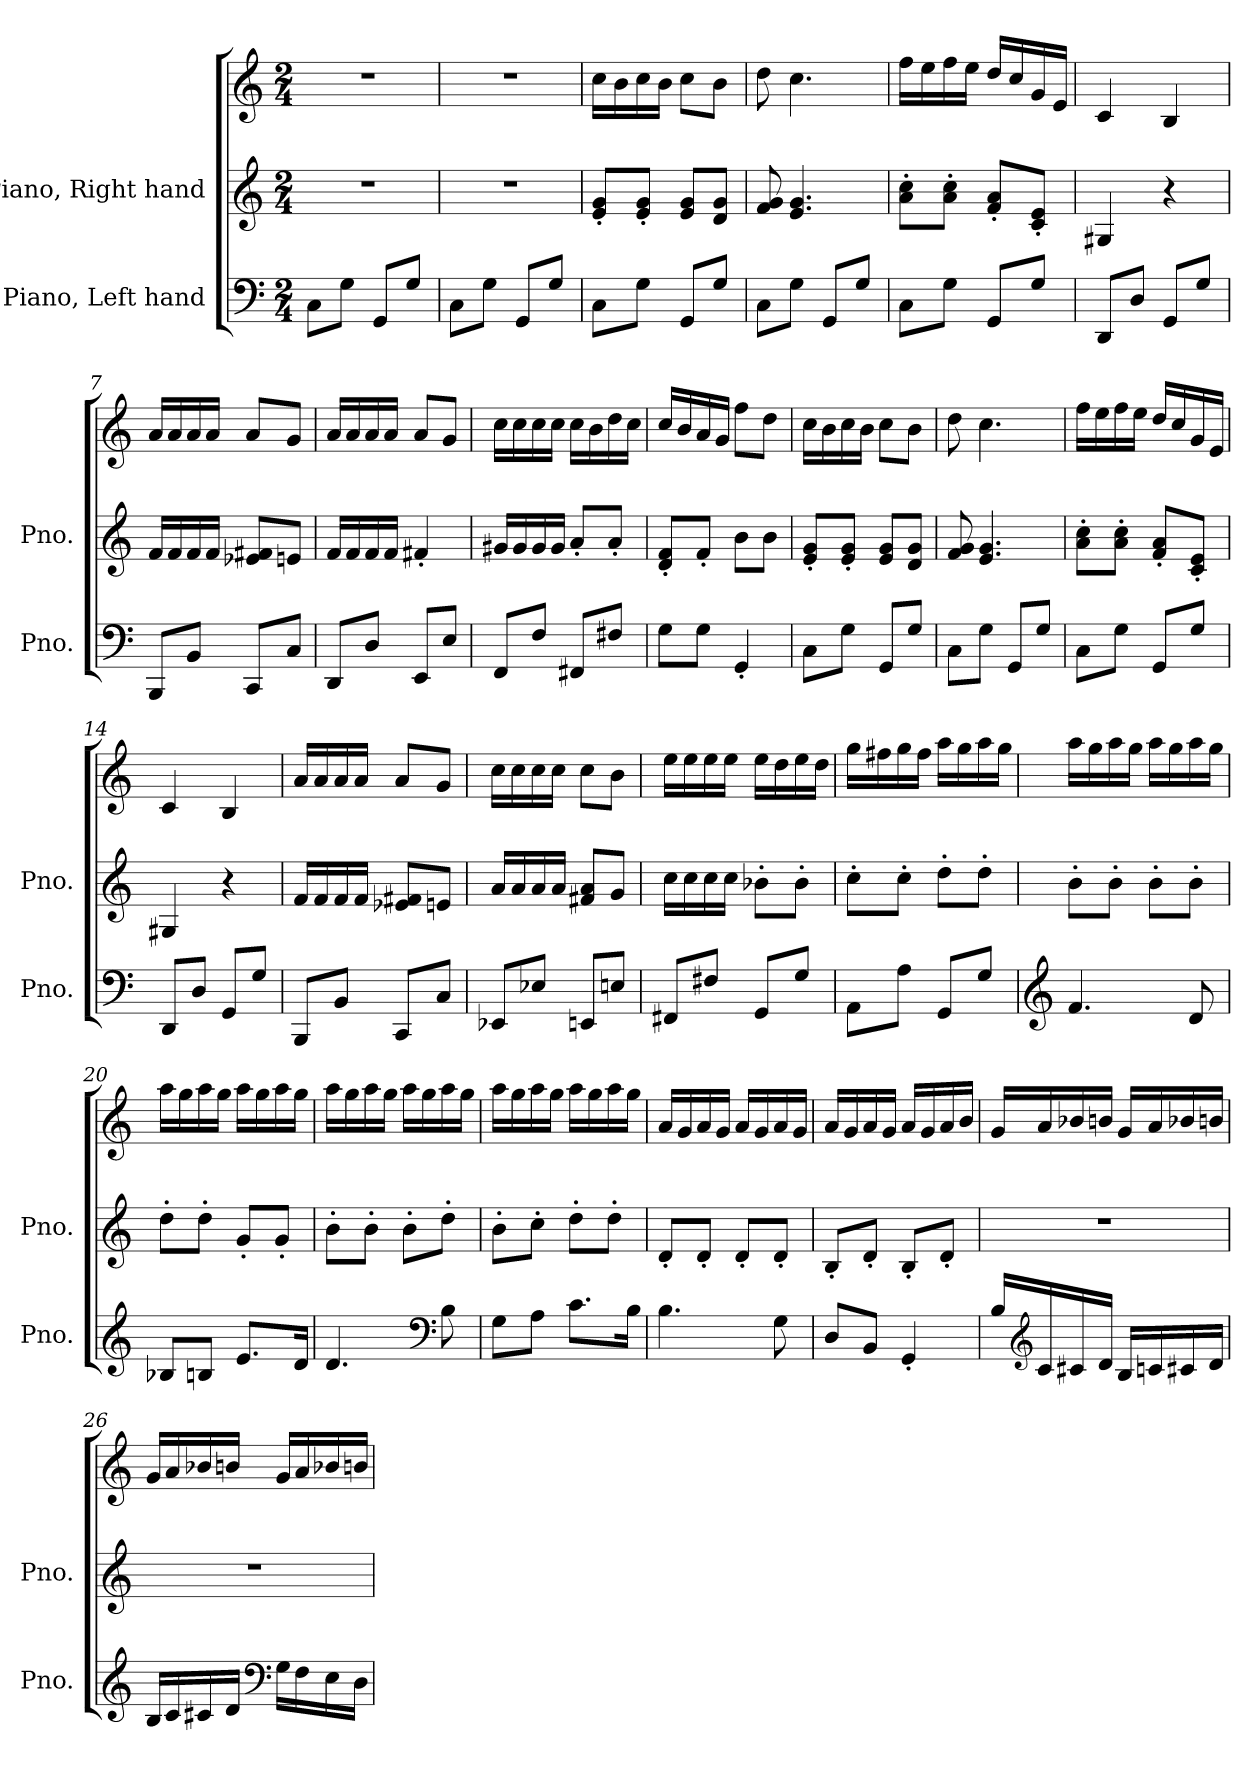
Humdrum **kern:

**kern	**kern	**kern
*part2	*part1	*part1
*staff3	*staff2	*staff1
*I"Piano, Left hand	*I"Piano, Right hand	*
*I'Pno.	*I'Pno.	*
*clefF4	*clefG2	*clefG2
*k[]	*k[]	*k[]
*M2/4	*M2/4	*M2/4
*MM120	*MM120	*MM120
=1	=1	=1
8C\L	2r	2r
8G\J	.	.
8GG/L	.	.
8G/J	.	.
=2	=2	=2
8C\L	2r	2r
8G\J	.	.
8GG/L	.	.
8G/J	.	.
=3	=3	=3
8C\L	8e/' 8g/'L	16cc\LL
.	.	16b\
8G\J	8e/' 8g/'J	16cc\
.	.	16b\JJ
8GG/L	8e/ 8g/L	8cc\L
8G/J	8d/ 8g/J	8b\J
=4	=4	=4
8C\L	8f/ 8g/	8dd\
8G\J	4.e/ 4.g/	4.cc\
8GG/L	.	.
8G/J	.	.
!!LO:LB:g=z
=5	=5	=5
8C\L	8a\' 8cc\'L	16ff\LL
.	.	16ee\
8G\J	8a\' 8cc\'J	16ff\
.	.	16ee\JJ
8GG/L	8f/' 8a/'L	16dd/LL
.	.	16cc/
8G/J	8c/' 8e/'J	16g/
.	.	16e/JJ
=6	=6	=6
8DD/L	4G#X/	4c/
8D/J	.	.
8GG/L	4r	4B/
8G/J	.	.
=7	=7	=7
8BBB/L	16f/LL	16a/LL
.	16f/	16a/
8BB/J	16f/	16a/
.	16f/JJ	16a/JJ
8CC/L	8e-X/ 8f#X/L	8a/L
8C/J	8en/J	8g/J
=8	=8	=8
8DD/L	16f/LL	16a/LL
.	16f/	16a/
8D/J	16f/	16a/
.	16f/JJ	16a/JJ
8EE/L	4f#X'/	8a/L
8E/J	.	8g/J
=9	=9	=9
8FF/L	16g#X/LL	16cc\LL
.	16g#/	16cc\
8F/J	16g#/	16cc\
.	16g#/JJ	16cc\JJ
8FF#X/L	8a'/L	16cc\LL
.	.	16b\
8F#X/J	8a'/J	16dd\
.	.	16cc\JJ
!!LO:LB:g=z
=10	=10	=10
8G\L	8d/' 8f/'L	16cc/LL
.	.	16b/
8G\J	8f'/J	16a/
.	.	16g/JJ
4GG'/	8b\L	8ff\L
.	8b\J	8dd\J
=11	=11	=11
8C\L	8e/' 8g/'L	16cc\LL
.	.	16b\
8G\J	8e/' 8g/'J	16cc\
.	.	16b\JJ
8GG/L	8e/ 8g/L	8cc\L
8G/J	8d/ 8g/J	8b\J
=12	=12	=12
8C\L	8f/ 8g/	8dd\
8G\J	4.e/ 4.g/	4.cc\
8GG/L	.	.
8G/J	.	.
=13	=13	=13
8C\L	8a\' 8cc\'L	16ff\LL
.	.	16ee\
8G\J	8a\' 8cc\'J	16ff\
.	.	16ee\JJ
8GG/L	8f/' 8a/'L	16dd/LL
.	.	16cc/
8G/J	8c/' 8e/'J	16g/
.	.	16e/JJ
=14	=14	=14
8DD/L	4G#X/	4c/
8D/J	.	.
8GG/L	4r	4B/
8G/J	.	.
=15	=15	=15
8BBB/L	16f/LL	16a/LL
.	16f/	16a/
8BB/J	16f/	16a/
.	16f/JJ	16a/JJ
8CC/L	8e-X/ 8f#X/L	8a/L
8C/J	8en/J	8g/J
!!LO:LB:g=z
=16	=16	=16
8EE-X/L	16a/LL	16cc\LL
.	16a/	16cc\
8E-X/J	16a/	16cc\
.	16a/JJ	16cc\JJ
8EEn/L	8f#X/ 8a/L	8cc\L
8En/J	8g/J	8b\J
=17	=17	=17
8FF#X/L	16cc\LL	16ee\LL
.	16cc\	16ee\
8F#X/J	16cc\	16ee\
.	16cc\JJ	16ee\JJ
8GG/L	8b-X'\L	16ee\LL
.	.	16dd\
8G/J	8b-'\J	16ee\
.	.	16dd\JJ
=18	=18	=18
8AA\L	8cc'\L	16gg\LL
.	.	16ff#X\
8A\J	8cc'\J	16gg\
.	.	16ff#\JJ
8GG/L	8dd'\L	16aa\LL
.	.	16gg\
8G/J	8dd'\J	16aa\
.	.	16gg\JJ
=19	=19	=19
*clefG2	*	*
4.f/	8b'\L	16aa\LL
.	.	16gg\
.	8b'\J	16aa\
.	.	16gg\JJ
.	8b'\L	16aa\LL
.	.	16gg\
8d/	8b'\J	16aa\
.	.	16gg\JJ
!!LO:PB:g=z
=20	=20	=20
8B-X/L	8dd'\L	16aa\LL
.	.	16gg\
8Bn/J	8dd'\J	16aa\
.	.	16gg\JJ
8.e/L	8g'/L	16aa\LL
.	.	16gg\
.	8g'/J	16aa\
16d/Jk	.	16gg\JJ
=21	=21	=21
4.d/	8b'\L	16aa\LL
.	.	16gg\
.	8b'\J	16aa\
.	.	16gg\JJ
.	8b'\L	16aa\LL
.	.	16gg\
*clefF4	*	*
8B\	8dd'\J	16aa\
.	.	16gg\JJ
=22	=22	=22
8G\L	8b'\L	16aa\LL
.	.	16gg\
8A\J	8cc'\J	16aa\
.	.	16gg\JJ
8.c\L	8dd'\L	16aa\LL
.	.	16gg\
.	8dd'\J	16aa\
16B\Jk	.	16gg\JJ
=23	=23	=23
4.B\	8d'/L	16a/LL
.	.	16g/
.	8d'/J	16a/
.	.	16g/JJ
.	8d'/L	16a/LL
.	.	16g/
8G\	8d'/J	16a/
.	.	16g/JJ
!!LO:LB:g=z
=24	=24	=24
8D/L	8B'/L	16a/LL
.	.	16g/
8BB/J	8d'/J	16a/
.	.	16g/JJ
4GG'/	8B'/L	16a/LL
.	.	16g/
.	8d'/J	16a/
.	.	16b/JJ
=25	=25	=25
16B/LL	2r	16g/LL
*clefG2	*	*
16c/	.	16a/
16c#X/	.	16b-X/
16d/JJ	.	16bn/JJ
16B/LL	.	16g/LL
16cn/	.	16a/
16c#X/	.	16b-X/
16d/JJ	.	16bn/JJ
=26	=26	=26
16B/LL	2r	16g/LL
16c/	.	16a/
16c#X/	.	16b-X/
16d/JJ	.	16bn/JJ
*clefF4	*	*
16G\LL	.	16g/LL
16F\	.	16a/
16E\	.	16b-X/
16D\JJ	.	16bn/JJ
=	=	=
*-	*-	*-
